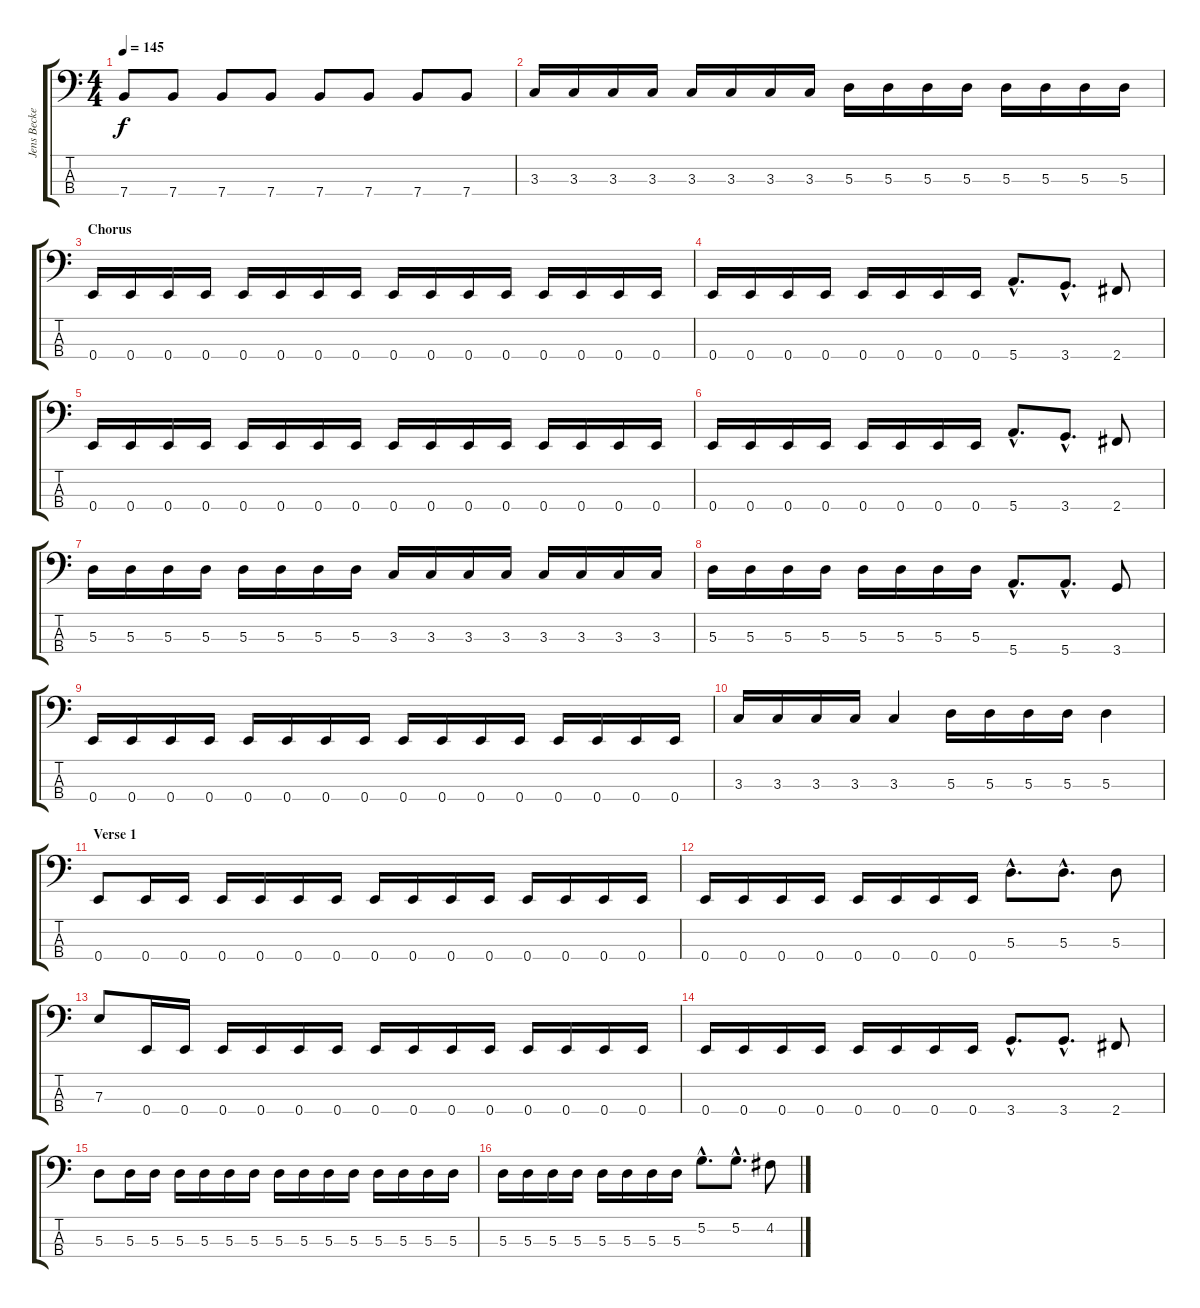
\track ("Jens Becker" "Jens Becke") {instrument electricbasspick}
\staff {score tabs}
\tuning (G2 D2 A1 E1) {hide}
\ts (4 4)
\tempo 145
\clef f4
\ks c
7.4.8{dy f} 7.4.8 7.4.8 7.4.8 7.4.8 7.4.8 7.4.8 7.4.8 |
3.3.16 3.3.16 3.3.16 3.3.16 3.3.16 3.3.16 3.3.16 3.3.16 5.3.16 5.3.16 5.3.16 5.3.16 5.3.16 5.3.16 5.3.16 5.3.16 |
\section ("" "Chorus")
0.4.16 0.4.16 0.4.16 0.4.16 0.4.16 0.4.16 0.4.16 0.4.16 0.4.16 0.4.16 0.4.16 0.4.16 0.4.16 0.4.16 0.4.16 0.4.16 |
0.4.16 0.4.16 0.4.16 0.4.16 0.4.16 0.4.16 0.4.16 0.4.16 5.4{hac}.8{d} 3.4{hac}.8{d} 2.4.8 |
0.4.16 0.4.16 0.4.16 0.4.16 0.4.16 0.4.16 0.4.16 0.4.16 0.4.16 0.4.16 0.4.16 0.4.16 0.4.16 0.4.16 0.4.16 0.4.16 |
0.4.16 0.4.16 0.4.16 0.4.16 0.4.16 0.4.16 0.4.16 0.4.16 5.4{hac}.8{d} 3.4{hac}.8{d} 2.4.8 |
5.3.16 5.3.16 5.3.16 5.3.16 5.3.16 5.3.16 5.3.16 5.3.16 3.3.16 3.3.16 3.3.16 3.3.16 3.3.16 3.3.16 3.3.16 3.3.16 |
5.3.16 5.3.16 5.3.16 5.3.16 5.3.16 5.3.16 5.3.16 5.3.16 5.4{hac}.8{d} 5.4{hac}.8{d} 3.4.8 |
0.4.16 0.4.16 0.4.16 0.4.16 0.4.16 0.4.16 0.4.16 0.4.16 0.4.16 0.4.16 0.4.16 0.4.16 0.4.16 0.4.16 0.4.16 0.4.16 |
3.3.16 3.3.16 3.3.16 3.3.16 3.3.4 5.3.16 5.3.16 5.3.16 5.3.16 5.3.4 |
\section ("" "Verse 1")
0.4.8 0.4.16 0.4.16 0.4.16 0.4.16 0.4.16 0.4.16 0.4.16 0.4.16 0.4.16 0.4.16 0.4.16 0.4.16 0.4.16 0.4.16 |
0.4.16 0.4.16 0.4.16 0.4.16 0.4.16 0.4.16 0.4.16 0.4.16 5.3{hac}.8{d} 5.3{hac}.8{d} 5.3.8 |
7.3.8 0.4.16 0.4.16 0.4.16 0.4.16 0.4.16 0.4.16 0.4.16 0.4.16 0.4.16 0.4.16 0.4.16 0.4.16 0.4.16 0.4.16 |
0.4.16 0.4.16 0.4.16 0.4.16 0.4.16 0.4.16 0.4.16 0.4.16 3.4{hac}.8{d} 3.4{hac}.8{d} 2.4.8 |
5.3.8 5.3.16 5.3.16 5.3.16 5.3.16 5.3.16 5.3.16 5.3.16 5.3.16 5.3.16 5.3.16 5.3.16 5.3.16 5.3.16 5.3.16 |
5.3.16 5.3.16 5.3.16 5.3.16 5.3.16 5.3.16 5.3.16 5.3.16 5.2{hac}.8{d} 5.2{hac}.8{d} 4.2.8
